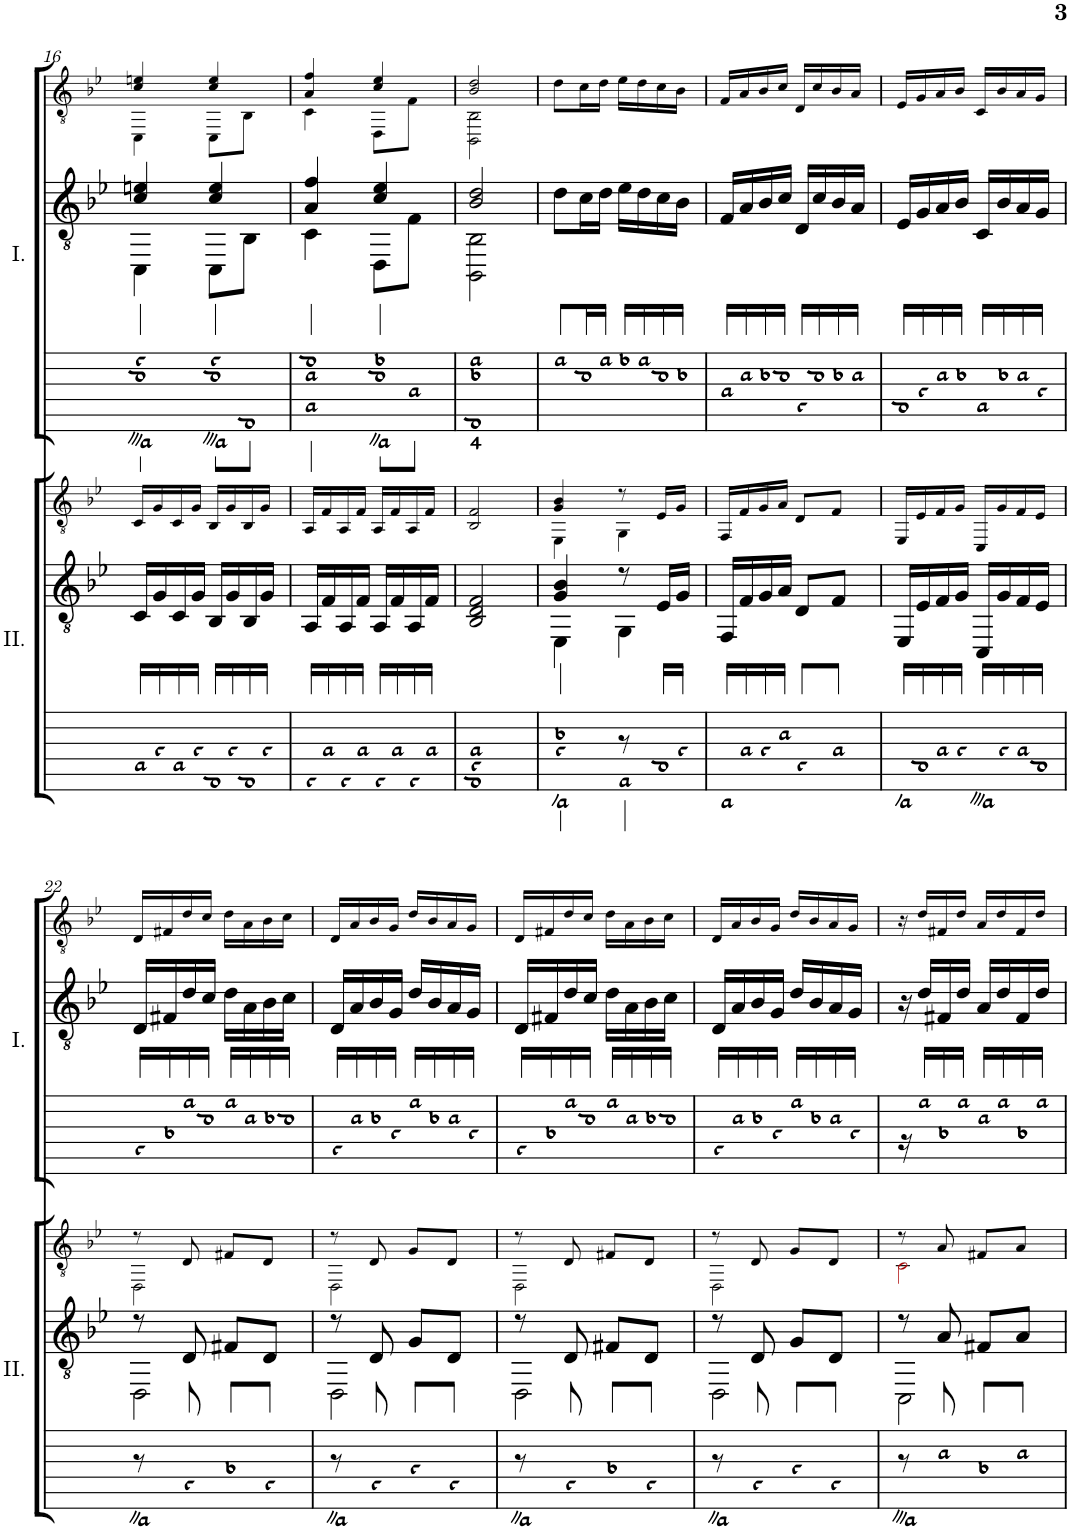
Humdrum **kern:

**kern	**kern	**kern	**kern	**kern	**kern
*part2	*part2	*part2	*part1	*part1	*part1
*staff6	*staff5	*staff4	*staff3	*staff2	*staff1
*I"II.	*	*	*I"I.	*	*
*I'II.	*	*	*I'I.	*	*
!!LO:PB:g=z
*	*clefGv2	*clefGv2	*	*clefGv2	*clefGv2
*k[b-e-]	*k[b-e-]	*k[b-e-]	*k[b-e-]	*k[b-e-]	*k[b-e-]
*M2/4	*M2/4	*M2/4	*M2/4	*M2/4	*M2/4
=16	=16	=16	=16	=16	=16
*	*	*	*^	*^	*^
16C/LL	16C/LL	16C/LL	4CC\	4c/ 4e#X/	4c/ 4en/	4CC\	4c/ 4en/	4CC\
16G/	16G/	16G/	.	.	.	.	.	.
16C/	16C/	16C/	.	.	.	.	.	.
16G/JJ	16G/JJ	16G/JJ	.	.	.	.	.	.
16BB-/LL	16BB-/LL	16BB-/LL	8CC\L	4c/ 4e/	4c/ 4e/	8CC\L	4c/ 4e/	8CC\L
16G/	16G/	16G/	.	.	.	.	.	.
16BB-/	16BB-/	16BB-/	8BB-\J	.	.	8BB-\J	.	8BB-\J
16G/JJ	16G/JJ	16G/JJ	.	.	.	.	.	.
=17	=17	=17	=17	=17	=17	=17	=17	=17
16AA/LL	16AA/LL	16AA/LL	4C\	4A/ 4f/	4A/ 4f/	4C\	4A/ 4f/	4C\
16F/	16F/	16F/	.	.	.	.	.	.
16AA/	16AA/	16AA/	.	.	.	.	.	.
16F/JJ	16F/JJ	16F/JJ	.	.	.	.	.	.
16AA/LL	16AA/LL	16AA/LL	8DD\L	4c/ 4e-/	4c/ 4e-/	8DD\L	4c/ 4e-/	8DD\L
16F/	16F/	16F/	.	.	.	.	.	.
16AA/	16AA/	16AA/	8F\J	.	.	8F\J	.	8F\J
16F/JJ	16F/JJ	16F/JJ	.	.	.	.	.	.
=18	=18	=18	=18	=18	=18	=18	=18	=18
2BB- 2D 2F	2BB-/ 2D/ 2F/	2BB-/ 2F/	2BBB- 2BB-	2B- 2d	2B-/ 2d/	2BBB-\ 2BB-\	2B-/ 2d/	2BBB-\ 2BB-\
*	*	*	*v	*v	*	*	*	*
*	*	*	*	*v	*v	*	*
*	*	*	*	*	*v	*v
=19	=19	=19	=19	=19	=19
*^	*^	*^	*	*	*
4EE-\	4G/ 4B-/	4G/ 4B-/	4EE-\	4G/ 4B-/	4EE-\	8d/L	8d\L	8d\L
.	.	.	.	.	.	16c/L	16c\L	16c\L
.	.	.	.	.	.	16d/JJ	16d\JJ	16d\JJ
4GG\	8r	8r	4GG\	8r	4GG\	16e-/LL	16e-\LL	16e-\LL
.	.	.	.	.	.	16d/	16d\	16d\
.	16E-/LL	16E-/LL	.	16E-/LL	.	16c/	16c\	16c\
.	16G/JJ	16G/JJ	.	16G/JJ	.	16B-/JJ	16B-\JJ	16B-\JJ
*v	*v	*	*	*	*	*	*	*
*	*v	*v	*	*	*	*	*
*	*	*v	*v	*	*	*
=20	=20	=20	=20	=20	=20
16FF/LL	16FF/LL	16FF/LL	16F/LL	16F/LL	16F/LL
16F/	16F/	16F/	16A/	16A/	16A/
16G/	16G/	16G/	16B-/	16B-/	16B-/
16A/JJ	16A/JJ	16A/JJ	16c/JJ	16c/JJ	16c/JJ
8D/L	8D/L	8D/L	16D/LL	16D/LL	16D/LL
.	.	.	16c/	16c/	16c/
8F/J	8F/J	8F/J	16B-/	16B-/	16B-/
.	.	.	16A/JJ	16A/JJ	16A/JJ
=21	=21	=21	=21	=21	=21
16EE-/LL	16EE-/LL	16EE-/LL	16E-/LL	16E-/LL	16E-/LL
16E-/	16E-/	16E-/	16G/	16G/	16G/
16F/	16F/	16F/	16A/	16A/	16A/
16G/JJ	16G/JJ	16G/JJ	16B-/JJ	16B-/JJ	16B-/JJ
16CC/LL	16CC/LL	16CC/LL	16C/LL	16C/LL	16C/LL
16G/	16G/	16G/	16B-/	16B-/	16B-/
16F/	16F/	16F/	16A/	16A/	16A/
16E-/JJ	16E-/JJ	16E-/JJ	16G/JJ	16G/JJ	16G/JJ
!!LO:LB:g=z
=22	=22	=22	=22	=22	=22
*^	*^	*^	*	*	*
2DD	8r	8r	2DD\	8r	2DD\	16D/LL	16D/LL	16D/LL
.	.	.	.	.	.	16F#X/	16F#X/	16F#X/
.	8D/	8D/	.	8D/	.	16d/	16d/	16d/
.	.	.	.	.	.	16c/JJ	16c/JJ	16c/JJ
.	8F#X/L	8F#X/L	.	8F#X/L	.	16d/LL	16d\LL	16d\LL
.	.	.	.	.	.	16A/	16A\	16A\
.	8D/J	8D/J	.	8D/J	.	16B-/	16B-\	16B-\
.	.	.	.	.	.	16c/JJ	16c\JJ	16c\JJ
=23	=23	=23	=23	=23	=23	=23	=23	=23
2DD	8r	8r	2DD\	8r	2DD\	16D/LL	16D/LL	16D/LL
.	.	.	.	.	.	16A/	16A/	16A/
.	8D/	8D/	.	8D/	.	16B-/	16B-/	16B-/
.	.	.	.	.	.	16G/JJ	16G/JJ	16G/JJ
.	8G/L	8G/L	.	8G/L	.	16d/LL	16d/LL	16d/LL
.	.	.	.	.	.	16B-/	16B-/	16B-/
.	8D/J	8D/J	.	8D/J	.	16A/	16A/	16A/
.	.	.	.	.	.	16G/JJ	16G/JJ	16G/JJ
=24	=24	=24	=24	=24	=24	=24	=24	=24
2DD	8r	8r	2DD\	8r	2DD\	16D/LL	16D/LL	16D/LL
.	.	.	.	.	.	16F#X/	16F#X/	16F#X/
.	8D/	8D/	.	8D/	.	16d/	16d/	16d/
.	.	.	.	.	.	16c/JJ	16c/JJ	16c/JJ
.	8F#X/L	8F#X/L	.	8F#X/L	.	16d/LL	16d\LL	16d\LL
.	.	.	.	.	.	16A/	16A\	16A\
.	8D/J	8D/J	.	8D/J	.	16B-/	16B-\	16B-\
.	.	.	.	.	.	16c/JJ	16c\JJ	16c\JJ
=25	=25	=25	=25	=25	=25	=25	=25	=25
2DD	8r	8r	2DD\	8r	2DD\	16D/LL	16D/LL	16D/LL
.	.	.	.	.	.	16A/	16A/	16A/
.	8D/	8D/	.	8D/	.	16B-/	16B-/	16B-/
.	.	.	.	.	.	16G/JJ	16G/JJ	16G/JJ
.	8G/L	8G/L	.	8G/L	.	16d/LL	16d/LL	16d/LL
.	.	.	.	.	.	16B-/	16B-/	16B-/
.	8D/J	8D/J	.	8D/J	.	16A/	16A/	16A/
.	.	.	.	.	.	16G/JJ	16G/JJ	16G/JJ
=26	=26	=26	=26	=26	=26	=26	=26	=26
2CC	8r	8r	2CC\	8r	2Ci\	16r	16r	16r
.	.	.	.	.	.	16d/LL	16d/LL	16d/LL
.	8A/	8A/	.	8A/	.	16F#X/	16F#X/	16F#X/
.	.	.	.	.	.	16d/JJ	16d/JJ	16d/JJ
.	8F#X/L	8F#X/L	.	8F#X/L	.	16A/LL	16A/LL	16A/LL
.	.	.	.	.	.	16d/	16d/	16d/
.	8A/J	8A/J	.	8A/J	.	16F#/	16F#/	16F#/
.	.	.	.	.	.	16d/JJ	16d/JJ	16d/JJ
*v	*v	*	*	*	*	*	*	*
*	*v	*v	*	*	*	*	*
*	*	*v	*v	*	*	*
=	=	=	=	=	=
*-	*-	*-	*-	*-	*-
